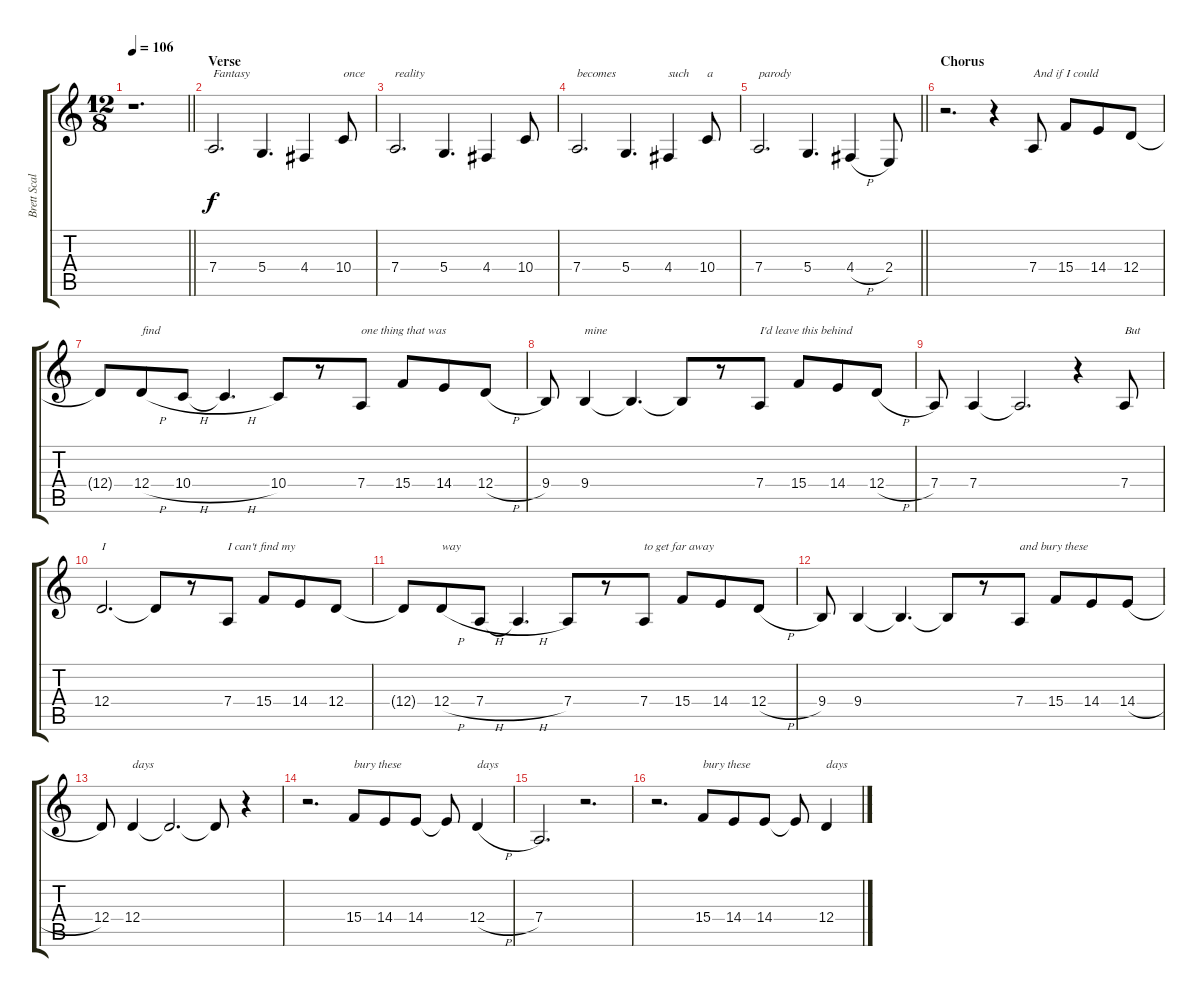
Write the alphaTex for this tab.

\track ("Brett Scallions (Vocals)" "Brett Scal") {instrument violin}
\staff {score tabs}
\tuning (E4 B3 G3 D3 A2 D2) {hide}
\ts (12 8)
\tempo 106
\clef g2
\barLineRight lightlight
\ks c
r.1{d dy f} |
\section ("" "Verse")
7.4.2{d txt "Fantasy"} 5.4.4{d} 4.4.4 10.4.8{txt "once"} |
7.4.2{d txt "reality"} 5.4.4{d} 4.4.4 10.4.8 |
7.4.2{d txt "becomes"} 5.4.4{d} 4.4.4{txt "such"} 10.4.8{txt "a"} |
\barLineRight lightlight
7.4.2{d txt "parody"} 5.4.4{d} 4.4{h}.4 2.4.8 |
\section ("" "Chorus")
r.2{d} r.4 7.4.8{txt "And if I could"} 15.4.8 14.4.8 12.4.8 |
12.4{t}.8 12.4{h}.8{txt "find"} 10.4{h}.8 10.4{h t}.4{d} 10.4.8 r.8 7.4.8{txt "one thing that was"} 15.4.8 14.4.8 12.4{h}.8 |
9.4.8 9.4.4{txt "mine"} 9.4{t}.4{d} 9.4{t}.8 r.8 7.4.8{txt "I'd leave this behind"} 15.4.8 14.4.8 12.4{h}.8 |
7.4.8 7.4.4 7.4{t}.2{d} r.4 7.4.8{txt "But"} |
12.4.2{d txt "I"} 12.4{t}.8 r.8 7.4.8{txt "I can't find my"} 15.4.8 14.4.8 12.4.8 |
12.4{t}.8 12.4{h}.8{txt "way"} 7.4{h}.8 7.4{h t}.4{d} 7.4.8 r.8 7.4.8{txt "to get far away"} 15.4.8 14.4.8 12.4{h}.8 |
9.4.8 9.4.4 9.4{t}.4{d} 9.4{t}.8 r.8 7.4.8{txt "and bury these"} 15.4.8 14.4.8 14.4{h}.8 |
12.4.8 12.4.4{txt "days"} 12.4{t}.2{d} 12.4{t}.8 r.4 |
r.2{d} 15.4.8{txt "bury these"} 14.4.8 14.4.8 14.4{t}.8 12.4{h}.4{txt "days"} |
7.4.2{d} r.2{d} |
r.2{d} 15.4.8{txt "bury these"} 14.4.8 14.4.8 14.4{t}.8 12.4{h}.4{txt "days"}
